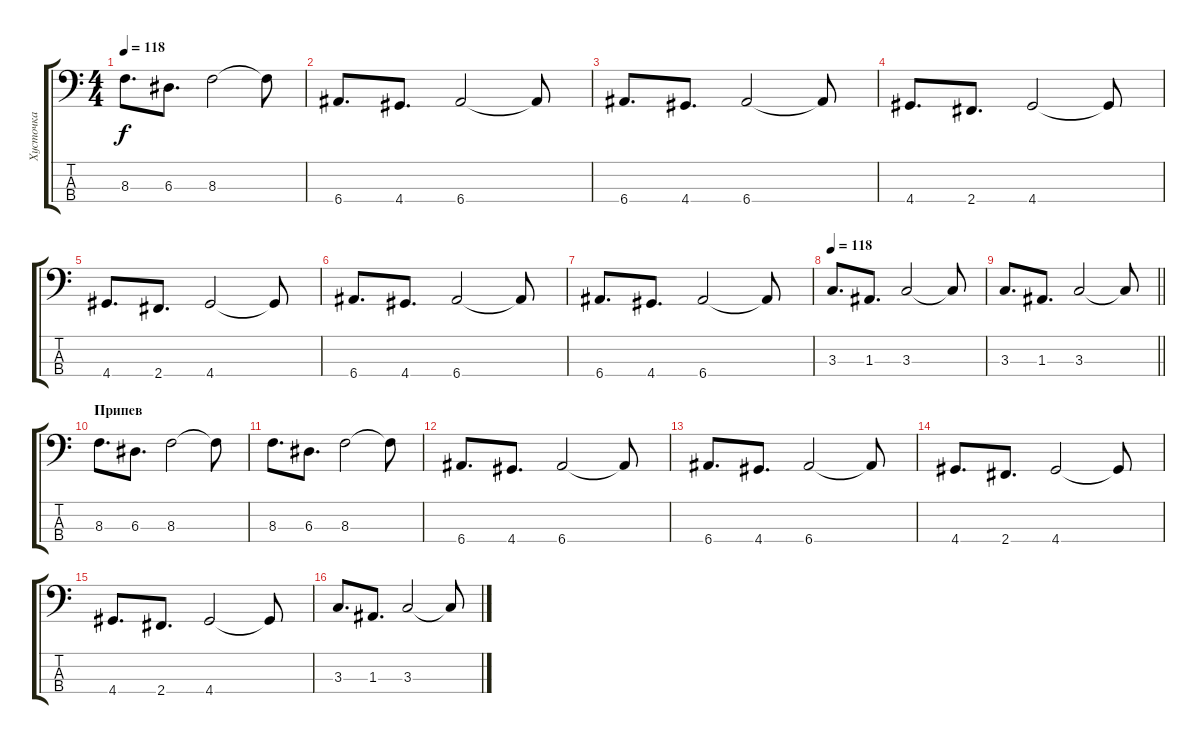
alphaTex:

\track ("Хусточка" "Хусточка") {instrument electricbassfinger}
\staff {score tabs}
\tuning (G2 D2 A1 E1) {hide}
\ts (4 4)
\tempo 118
\clef f4
\ks c
8.3.8{d dy f} 6.3.8{d} 8.3.2 8.3{t}.8 |
6.4.8{d} 4.4.8{d} 6.4.2 6.4{t}.8 |
6.4.8{d} 4.4.8{d} 6.4.2 6.4{t}.8 |
4.4.8{d} 2.4.8{d} 4.4.2 4.4{t}.8 |
4.4.8{d} 2.4.8{d} 4.4.2 4.4{t}.8 |
6.4.8{d} 4.4.8{d} 6.4.2 6.4{t}.8 |
6.4.8{d} 4.4.8{d} 6.4.2 6.4{t}.8 |
\tempo 118
3.3.8{d} 1.3.8{d} 3.3.2 3.3{t}.8 |
\barLineRight lightlight
3.3.8{d} 1.3.8{d} 3.3.2 3.3{t}.8 |
\section ("" "Припев")
8.3.8{d} 6.3.8{d} 8.3.2 8.3{t}.8 |
8.3.8{d} 6.3.8{d} 8.3.2 8.3{t}.8 |
6.4.8{d} 4.4.8{d} 6.4.2 6.4{t}.8 |
6.4.8{d} 4.4.8{d} 6.4.2 6.4{t}.8 |
4.4.8{d} 2.4.8{d} 4.4.2 4.4{t}.8 |
4.4.8{d} 2.4.8{d} 4.4.2 4.4{t}.8 |
3.3.8{d} 1.3.8{d} 3.3.2 3.3{t}.8
